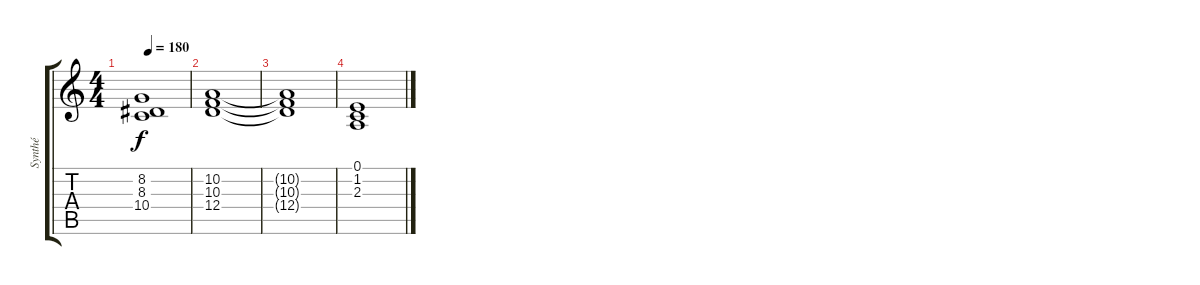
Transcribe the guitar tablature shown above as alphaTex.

\track ("Synthé" "Synthé") {instrument choiraahs}
\staff {score tabs}
\tuning (E4 B3 G3 D3 A2 E2) {hide}
\ts (4 4)
\tempo 180
\clef g2
\ks c
(8.2{t} 8.3{t} 10.4{t}).1{dy f} |
(10.2 10.3 12.4).1 |
(10.2{t} 10.3{t} 12.4{t}).1 |
(0.1 1.2 2.3).1
